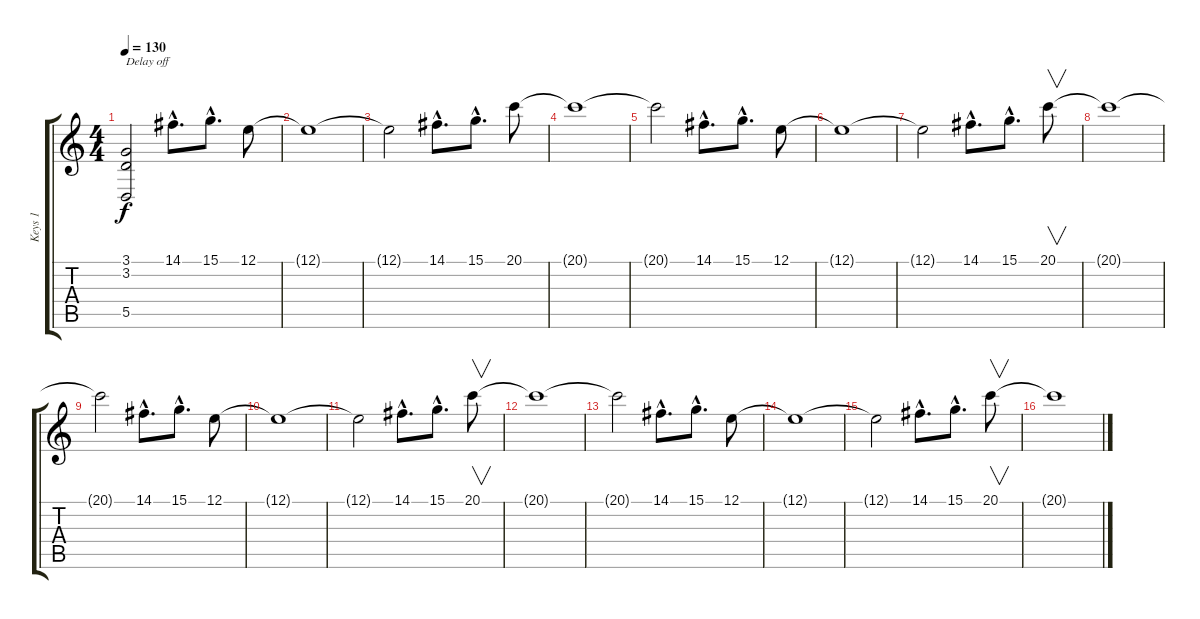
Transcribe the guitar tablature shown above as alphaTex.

\track ("Keys 1" "Keys 1") {instrument synthstrings1}
\staff {score tabs}
\tuning (E4 B3 G3 D3 A2 E2) {hide}
\ts (4 4)
\tempo 130
\clef g2
\ks c
(3.1{t} 3.2 5.5).2{txt "Delay off" dy f} 14.1{hac}.8{d} 15.1{hac}.8{d} 12.1.8 |
12.1{t}.1 |
12.1{t}.2 14.1{hac}.8{d} 15.1{hac}.8{d} 20.1.8 |
20.1{t}.1 |
20.1{t}.2 14.1{hac}.8{d} 15.1{hac}.8{d} 12.1.8 |
12.1{t}.1 |
12.1{t}.2 14.1{hac}.8{d} 15.1{hac}.8{d} 20.1.8{v} |
20.1{t}.1 |
20.1{t}.2 14.1{hac}.8{d} 15.1{hac}.8{d} 12.1.8 |
12.1{t}.1 |
12.1{t}.2 14.1{hac}.8{d} 15.1{hac}.8{d} 20.1.8{v} |
20.1{t}.1 |
20.1{t}.2 14.1{hac}.8{d} 15.1{hac}.8{d} 12.1.8 |
12.1{t}.1 |
12.1{t}.2 14.1{hac}.8{d} 15.1{hac}.8{d} 20.1.8{v} |
20.1{t}.1
